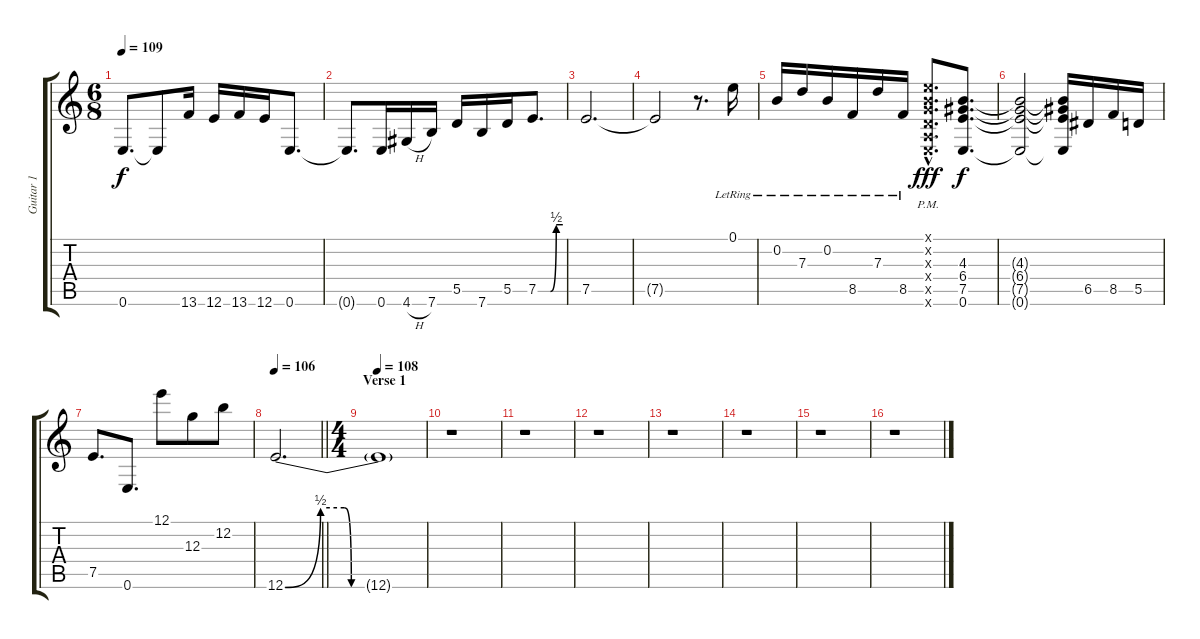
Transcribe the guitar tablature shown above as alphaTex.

\track ("Guitar 1" "Guitar 1") {instrument distortionguitar}
\staff {score tabs}
\tuning (E4 B3 G3 D3 A2 E2) {hide}
\ts (6 8)
\tempo 109
\clef g2
\ks c
0.6.8{d dy f} 0.6{t}.8 13.6.16 12.6.16 13.6.16 12.6.16 0.6.8{d} |
0.6{t}.8{d} 0.6.16 4.6{h}.16 7.6.16 5.5.16 7.6.16 5.5.16 7.5{be (custom 0 0 30 0 44 2 60 2)}.8{d} |
7.5.2{d} |
7.5{t}.2 r.8{d} 0.1{lr}.16 |
0.2{lr}.16 7.3{lr}.16 0.2{lr}.16 8.5{lr}.16 7.3{lr}.16 8.5{lr}.16 (0.1{hac x} 0.2{hac x} 0.3{hac x} 0.4{hac x} 0.5{hac x} 0.6{hac pm x}).8{d dy fff} (4.3 6.4 7.5 0.6).8{d dy f} |
(4.3{t} 6.4{t} 7.5{t} 0.6{t}).2 (4.3{t} 6.4{t} 7.5{t} 0.6{t}).16 6.5.16 8.5.16 5.5.16 |
7.5.8{d} 0.6.8{d} 12.1.8 12.3.8 12.2.8 |
\tempo 106
\barLineRight lightlight
12.6{be (custom 0 0 15 2 25 2 28 0 30 0 60 0)}.2{d} |
\ts (4 4)
\section ("" "Verse 1")
\tempo 108
12.6{t}.1{volume 0} |
r.1 |
r.1 |
r.1 |
r.1 |
r.1 |
r.1 |
r.1
